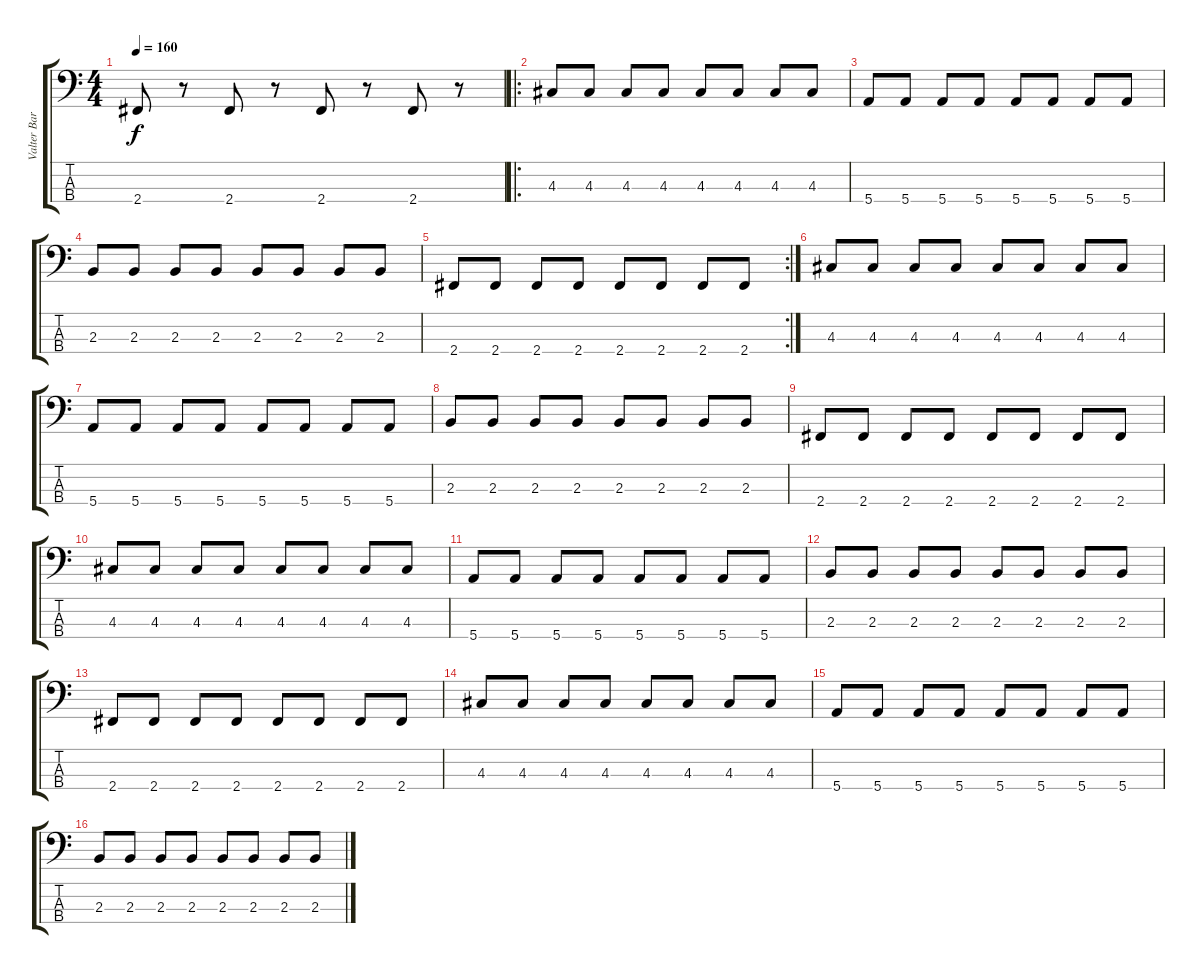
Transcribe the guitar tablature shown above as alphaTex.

\track ("Valter Barros" "Valter Bar") {instrument electricbasspick}
\staff {score tabs}
\tuning (G2 D2 A1 E1) {hide}
\ts (4 4)
\tempo 160
\clef f4
\ks c
2.4.8{dy f} r.8 2.4.8 r.8 2.4.8 r.8 2.4.8 r.8 |
\ro
4.3.8 4.3.8 4.3.8 4.3.8 4.3.8 4.3.8 4.3.8 4.3.8 |
5.4.8 5.4.8 5.4.8 5.4.8 5.4.8 5.4.8 5.4.8 5.4.8 |
2.3.8 2.3.8 2.3.8 2.3.8 2.3.8 2.3.8 2.3.8 2.3.8 |
\rc 2
2.4.8 2.4.8 2.4.8 2.4.8 2.4.8 2.4.8 2.4.8 2.4.8 |
4.3.8 4.3.8 4.3.8 4.3.8 4.3.8 4.3.8 4.3.8 4.3.8 |
5.4.8 5.4.8 5.4.8 5.4.8 5.4.8 5.4.8 5.4.8 5.4.8 |
2.3.8 2.3.8 2.3.8 2.3.8 2.3.8 2.3.8 2.3.8 2.3.8 |
2.4.8 2.4.8 2.4.8 2.4.8 2.4.8 2.4.8 2.4.8 2.4.8 |
4.3.8 4.3.8 4.3.8 4.3.8 4.3.8 4.3.8 4.3.8 4.3.8 |
5.4.8 5.4.8 5.4.8 5.4.8 5.4.8 5.4.8 5.4.8 5.4.8 |
2.3.8 2.3.8 2.3.8 2.3.8 2.3.8 2.3.8 2.3.8 2.3.8 |
2.4.8 2.4.8 2.4.8 2.4.8 2.4.8 2.4.8 2.4.8 2.4.8 |
4.3.8 4.3.8 4.3.8 4.3.8 4.3.8 4.3.8 4.3.8 4.3.8 |
5.4.8 5.4.8 5.4.8 5.4.8 5.4.8 5.4.8 5.4.8 5.4.8 |
2.3.8 2.3.8 2.3.8 2.3.8 2.3.8 2.3.8 2.3.8 2.3.8
